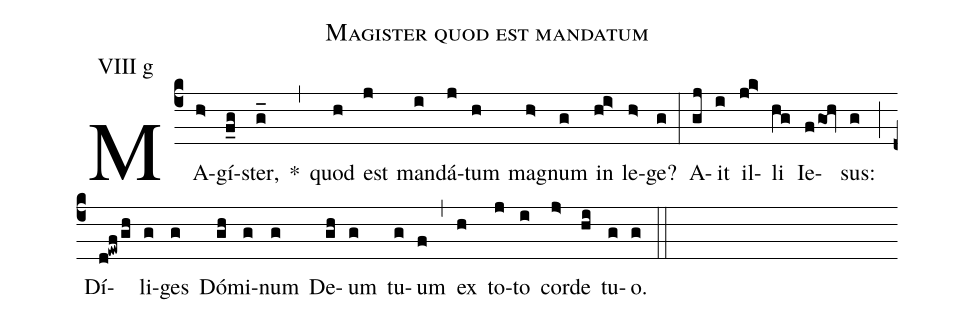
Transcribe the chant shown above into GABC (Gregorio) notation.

name: Magister quod est mandatum;
annotation: VIII g;
mode: 8;
%%
(c4)
MA(h>)gí(f_g)ster,(g_) *(,)
quod(h) est(j) man(i)dá(j)tum(h) ma(h>)gnum(g) in(hi>) le(h>)ge?(g) (:)
A(gj)it(i) il(jk>)li(hg) Ie(fgoh)sus:(g) (;)
Dí(d!ewf/gh)li(g)ges(g) Dó(gh)mi(g)num(g) De(gh)um(g) tu(g)um(f) (,)
ex(h) to(j)to(i) cor(j>)de(hi) tu(g)o.(g) (::)
